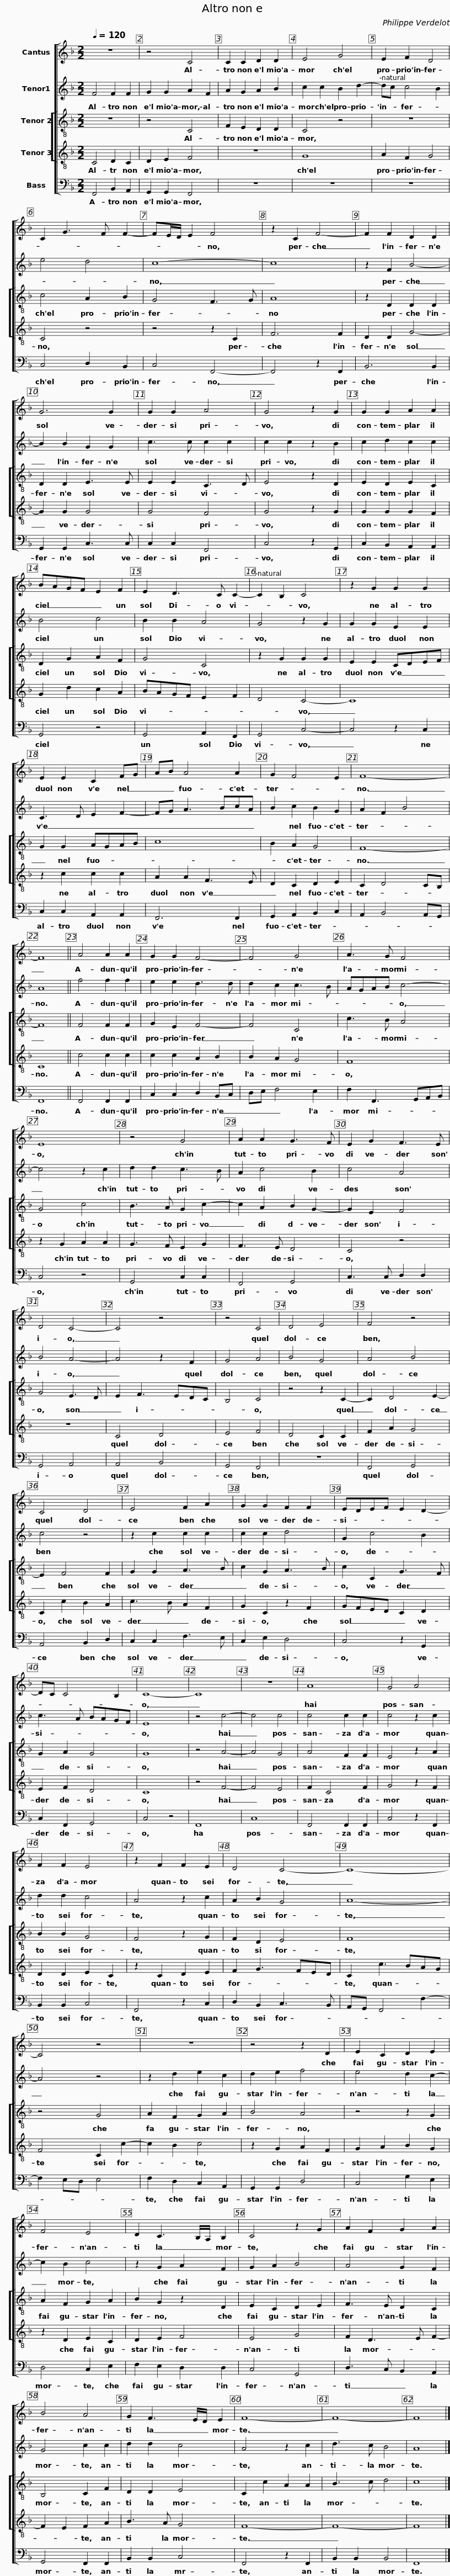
X:1
%%score [ 1 2 [ 3 4 ] 5 ]
L:1/8
Q:1/4=120
M:2/2
I:linebreak $
K:F
V:1 treble
V:2 treble
V:3 treble-8
V:4 treble-8
V:5 bass
V:1
 z8 | z4 C4 | C2 C2 D2 D2 | E4 G4 |$ E2 F2 D4 |$ %5
 C2 G3 F F2- | FE/D/ E2 F4 | z2 C2 F4- | F2 F2 D2 D2 | G6 G2 |$ %10
 G2 G2 A4 | G4 z2 G2 | G2 G2 A2 A2 | BAGF E2 F2 | E2 D3 C C2- |$ %15
 C2 B,2 C4 | z2 G2 G2 G2 | E2 E2 C2 FG | AB A4 A2 | G2 F4 E2 |$ %20
 F8- | F8 || A4 A2 A2 | G2 G2 F4- | F4 G4 | %25
 A3 G F4 |$ E8 | z4 G4 | A2 A2 G3 F | E2 G2 F3 E | %30
 D4 C4- |$ C4 z4 | z4 C4 | D4 E4 | F4 z4 | %35
 C4 D4 |$ E4 F2 A2 | G2 G2 F2 F2 | EDEF E2 D2- | DC C4 B,2 | %40
 C8- |$ C8 | z8 | A8 | G4 A4 | %45
 F2 F2 E4 | z2 F2 F2 E2 |$ D4 C4- | C8- | C4 z4 | %50
 z8 | z4 z2 D2 |$ E2 C2 D2 E2 | F4 E4 | D2 C3 B,/A,/ B,2 | %55
 C4 z2 G2 | A2 F2 G2 A2 |$ B4 A4 | G2 F3 E/D/ E2 | F8- | %60
 F8- | F8 |] %62
V:2
 F4 F2 F2 | G2 G2 A2 F2 | A2 G2 A2 B2 | c2 c2 B2 d2- |$ dc c4 B2 |$ %5
 e4 d4 | c8- | c8 | z2 F2 B4- | B2 B2 G2 G2 |$ %10
 c3 c c2 c2 | c2 c2 z2 B2 | c2 d2 c2 c2 | B4 c4 | B2 B2 A4 |$ %15
 G4 z2 G2 | G2 G2 E2 E2 | C3 D E2 F2- | FG A3 BcA | B2 c2 B2 G2 |$ %20
 A2 F2 B4 | A8 || f4 f2 f2 | e2 e2 d3 d | d2 c2 c3 B | %25
 AGAB c4- |$ c4 z2 c2 | d2 d2 c3 B | A2 c4 B2 | c4 A4 | %30
 B4 A4- |$ A4 z2 F2 | G4 A4 | B4 G4 | A4 B4 | %35
 c4 z4 |$ z2 c2 c2 c2 | c2 c2 d4 | G2 c4 B2 | c3 A BAGF | %40
 E8 |$ z4 c4- | c4 c4 | c4 c2 c2 | c4 z2 c2 | %45
 d2 d2 c4 | A4 z2 c2 |$ A2 B2 G4 | A8- | A4 z4 | %50
 z2 d2 e2 c2 | d2 e2 f4 |$ e4 d2 c2- | c2 B2 c4 | z2 G2 A2 F2 | %55
 G2 A2 B4 | A4 G2 F2 |$ G4 c2 c2 | d2 d2 c4 | A4 z2 c2 | %60
 d3 c B4 | A8 |] %62
V:3
 z8 | z4 C4 | F2 E2 D2 D2 | C4 z4 |$ z8 |$ %5
 c4 A2 B2 | G4 F3 G | A8 | z2 D2 D2 D2 | D2 D2 E3 E |$ %10
 E2 E2 C3 D | E4 z2 D2 | E2 D2 E2 C2 | D2 G2 A2 F2 | G4 C4 |$ %15
 z2 G2 G2 G2 | E2 E2 CDEF | G2 G2 AGAB | c8 | B2 A2 G4 |$ %20
 F8- | F8 || F4 F2 F2 | G2 E2 F4- | F4 C4 | %25
 c3 B A4 |$ G4 c4 | B3 A G2 c2- | c2 A2 B2 G2- | G2 E2 F4 | %30
 G4 E3 D |$ E2 F3 EDC | B,4 C4 | z4 z2 C2- | C2 D4 E2- | %35
 E2 F4 F2 |$ G2 G2 A3 B | c2 G2 A3 B | c2 C2 G3 F | G2 A2 G4 | %40
 G8 |$ z4 A4- | A4 G4 | A4 F2 F2 | E4 z2 A2 | %45
 B2 B2 G4 | F4 z2 G2 |$ F2 D2 E4 | F8 | z4 G4 | %50
 A2 F2 G2 A2 | B4 A4 |$ z4 z2 G2 | A2 F2 G2 A2 | B2 G2 z2 D2 | %55
 E2 C2 D2 E2 | F3 E D2 C2 |$ B,4 C2 F2 | D2 D2 E4 | C2 c2 A2 A2 | %60
 B3 c d4 | c8 |] %62
V:4
 C4 D2 C2 | D2 E2 F4 | z8 | G8 |$ A2 F2 G4 |$ %5
 C4 z4 | z4 z2 C2 | F6 F2 | D2 D2 G4- | G2 G2 G4 |$ %10
 G4 F4 | G4 z2 G2 | G2 G2 G2 F2 | G2 d2 c2 A2 | BAGF E2 F2 |$ %15
 D4 C4- | C8 | z2 c2 c2 c2 | A2 A2 F3 E | D2 C2 D2 E2 |$ %20
 C2 D4 CB, | C8 || c4 c2 c2 | c2 c2 A2 B2 | B2 A2 G4 | %25
 F8 |$ z2 G2 A2 A2 | G3 F E2 G2 | F3 E D4 | C4 z4 | %30
 z8 |$ C4 D4 | E4 F4 | D4 C2 C2 | F2 A2 G4 | %35
 C2 c2 B2 A2 |$ c3 B A2 F2 | G2 C2 z2 F2 | GFED C2 D2 | E2 F2 D4 | %40
 C8 |$ z4 F4- | F4 E4 | F2 C4 F2 | G4 z2 F2 | %45
 D2 D2 E2 C2 | z2 C2 D2 E2 |$ F2 G3 FED | C2 c3 BAG | F4 C2 c2- | %50
 c2 B2 c4 | z2 G2 A2 F2 |$ G2 A2 B2 G2 | z2 D2 E2 C2 | D2 E2 F4 | %55
 E4 G4 | F2 D3 E F2- |$ F2 E2 F2 A2 | B3 A G4 | F8- | %60
 F8- | F8 |] %62
V:5
 F,,4 B,,2 A,,2 | G,,2 G,,2 F,,4 | z8 | z8 |$ z8 |$ %5
 C,4 D,2 B,,2 | C,4 F,,4- | F,,4 z2 F,,2 | B,,6 B,,2 | G,,2 G,,2 C,3 C, |$ %10
 C,2 C,2 F,,4 | C,4 z2 G,,2 | C,2 B,,2 A,,2 A,,2 | G,,4 z4 | G,,4 A,,2 F,,2 |$ %15
 G,,4 C,4- | C,4 z2 C,2 | C,2 C,2 A,,2 A,,2 | F,,6 F,,2 | G,,2 A,,2 B,,2 C,2 |$ %20
 A,,2 B,,4 A,,G,, | F,,8 || F,,4 F,,2 F,,2 | C,2 C,2 D,2 B,,C, | D,E, F,4 E,2 | %25
 F,2 F,,3 G,,A,,B,, |$ C,4 z4 | G,,4 C,2 C,2 | F,,4 G,,4 | C,3 C, D,2 D,2 | %30
 G,,4 A,,4 |$ A,,4 B,,4 | G,,4 F,,4 | z8 | F,,4 G,,4 | %35
 A,,4 B,,2 D,2 |$ C,2 C,2 F,3 E, | C,2 E,2 D,4 | C,4 z2 G,,2 | C,2 F,,2 G,,4 | %40
 C,4 z4 |$ F,,8 | C,8 | F,,4 F,,2 F,,2 | C,4 z2 F,,2 | %45
 B,,2 B,,2 C,4 | F,,4 z2 C,2 |$ D,2 B,,2 C,3 B,, | A,,G,, F,,4 F,2- | F,2 E,D, E,4 | %50
 F,2 D,2 C,2 A,,2 | G,,2 G,,2 D,4 |$ C,4 G,2 E,2 | D,4 C,2 E,2 | F,2 E,2 D,2 D,2 | %55
 C,4 G,,4 | D,3 C, B,,2 A,,2 |$ G,,4 F,,2 F,,2 | B,,2 B,,2 C,4 | F,,4 z2 F,,2 | %60
 B,,2 B,,2 B,,4 | F,,8 |] %62
